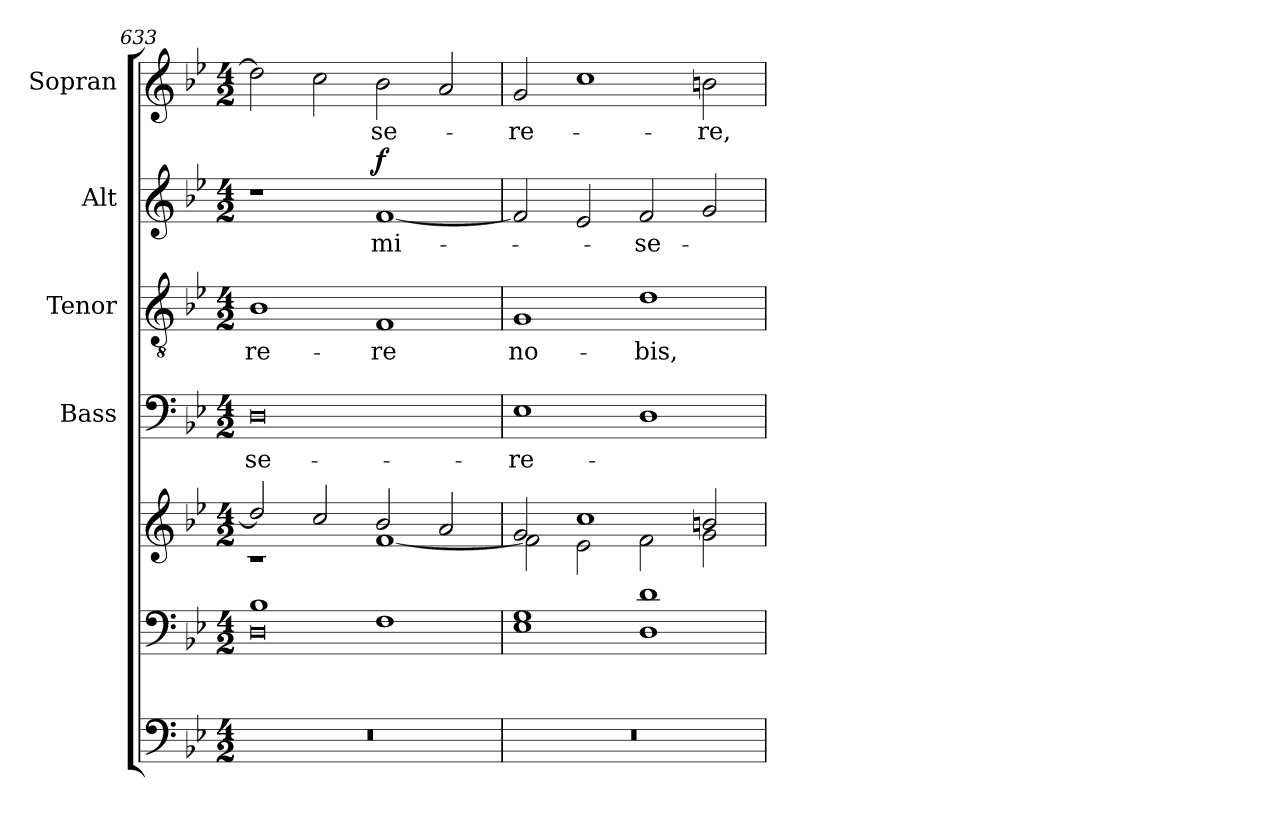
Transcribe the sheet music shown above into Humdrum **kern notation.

**kern	**kern	**kern	**kern	**text	**kern	**text	**kern	**text	**dynam	**kern	**text
*part6	*part5	*part5	*part4	*part4	*part3	*part3	*part2	*part2	*part2	*part1	*part1
*staff7	*staff6	*staff5	*staff4	*staff4	*staff3	*staff3	*staff2	*staff2	*staff2	*staff1	*staff1
*	*	*	*I"Bass	*	*I"Tenor	*	*I"Alt	*	*	*I"Sopran	*
*	*	*	*I'B.	*	*I'T.	*	*I'A.	*	*	*I'S.	*
*clefF4	*clefF4	*clefG2	*clefF4	*	*clefGv2	*	*clefG2	*	*	*clefG2	*
*k[b-e-]	*k[b-e-]	*k[b-e-]	*k[b-e-]	*	*k[b-e-]	*	*k[b-e-]	*	*	*k[b-e-]	*
*B-:	*B-:	*B-:	*B-:	*	*B-:	*	*B-:	*	*	*B-:	*
*M4/2	*M4/2	*M4/2	*M4/2	*	*M4/2	*	*M4/2	*	*	*M4/2	*
=633	=633	=633	=633	=633	=633	=633	=633	=633	=633	=633	=633
*	*^	*^	*	*	*	*	*	*	*	*	*
!	!	!	!	!	!	!LO:LY:b	!	!LO:LY:b	!	!	!	!	!
0r	1B-	0D	2dd/]	1rd	0D	-se-	1B-	-re-	1r	.	.	2dd\]	.
.	.	.	2cc/	.	.	.	.	.	.	.	.	2cc\	.
!	!	!	!	!	!	!	!	!LO:LY:b	!	!LO:LY:b	!LO:DY:a	!	!LO:LY:b
.	1F	.	2b-/	[<1f	.	.	1F	-re	[1f	mi-	f	2b-\	-se-
.	.	.	2a/	.	.	.	.	.	.	.	.	2a/	.
*	*v	*v	*	*	*	*	*	*	*	*	*	*	*
=634	=634	=634	=634	=634	=634	=634	=634	=634	=634	=634	=634	=634
!	!	!	!	!	!LO:LY:b	!	!LO:LY:b	!	!	!	!	!LO:LY:b
0r	1E- 1G	2g/	2f\]	1E-	-re-	1G	no-	2f/]	.	.	2g/	-re-
.	.	1cc	2e-\	.	.	.	.	2e-/	.	.	1cc	.
!	!	!	!	!	!	!	!LO:LY:b	!	!LO:LY:b	!	!	!
.	1D 1d	.	2f\	1D	.	1d	-bis,	2f/	-se-	.	.	.
!	!	!	!	!	!	!	!	!	!	!	!	!LO:LY:b
.	.	2bn/	2g\	.	.	.	.	2g/	.	.	2bn\	-re,
*	*	*v	*v	*	*	*	*	*	*	*	*	*
=	=	=	=	=	=	=	=	=	=	=	=
*-	*-	*-	*-	*-	*-	*-	*-	*-	*-	*-	*-
